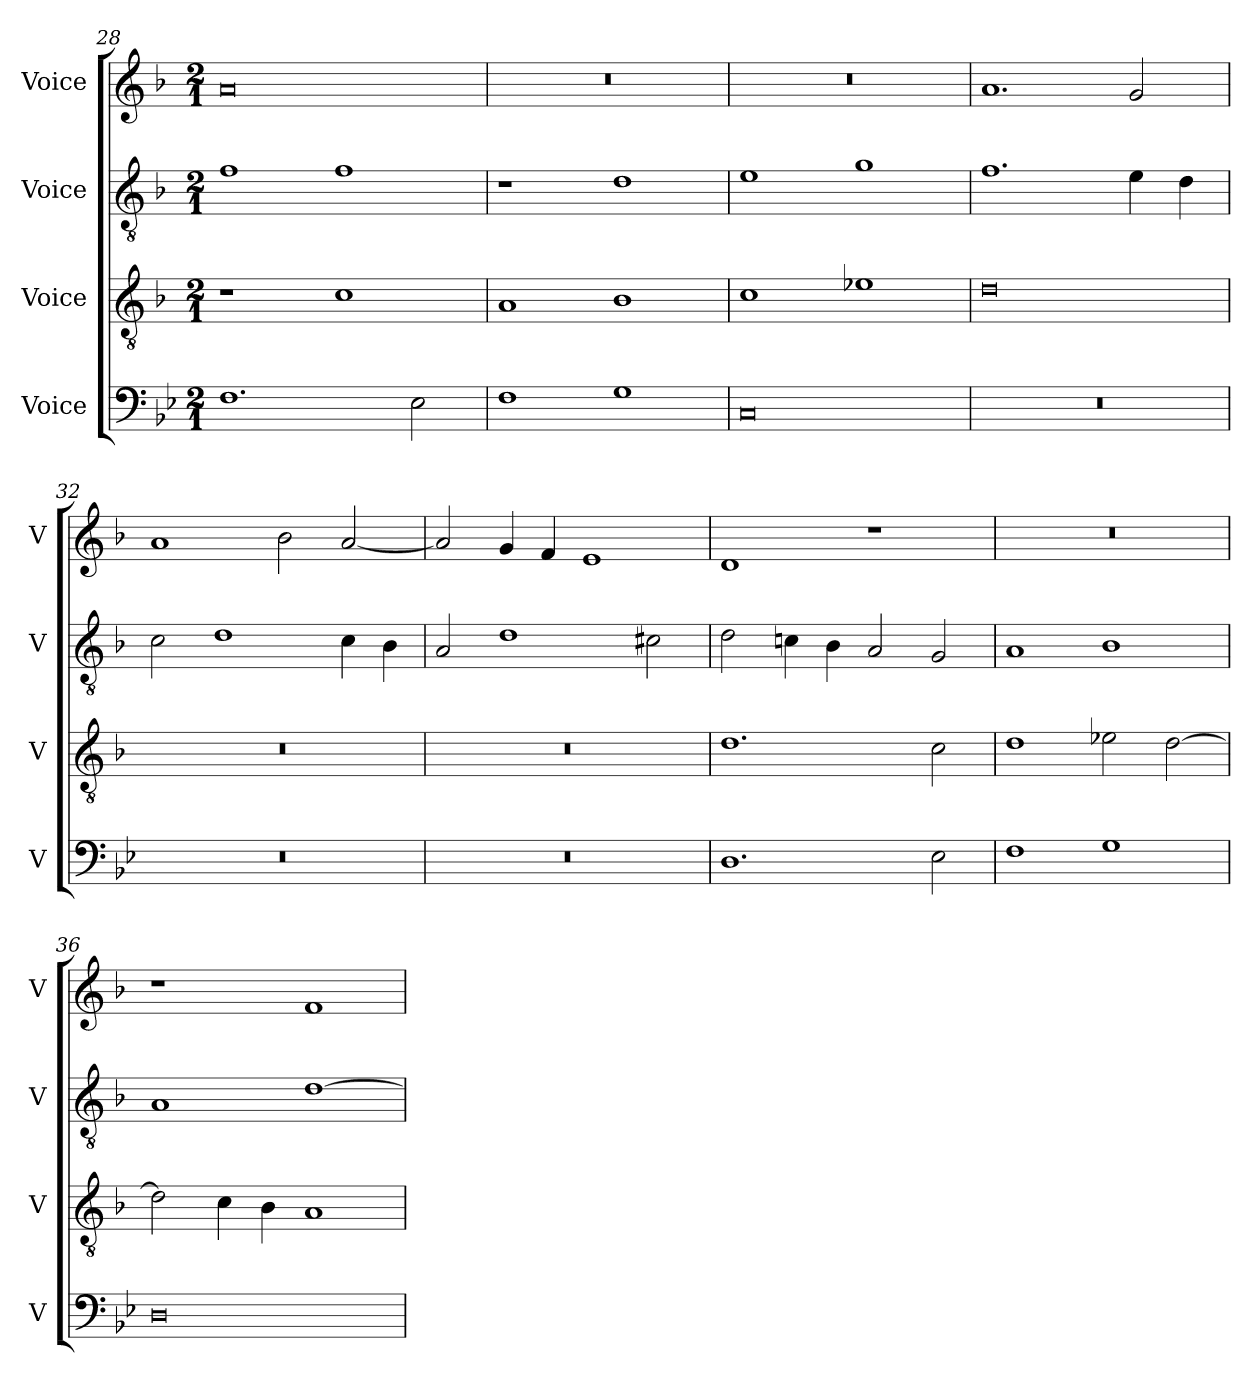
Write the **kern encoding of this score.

**kern	**kern	**kern	**kern
*part4	*part3	*part2	*part1
*staff4	*staff3	*staff2	*staff1
*I"Voice	*I"Voice	*I"Voice	*I"Voice
*I'V	*I'V	*I'V	*I'V
*clefF4	*clefGv2	*clefGv2	*clefG2
*k[b-e-]	*k[b-]	*k[b-]	*k[b-]
*M2/1	*M2/1	*M2/1	*M2/1
=28	=28	=28	=28
1.F	1r	1f	0a
.	1c	1f	.
2E-\	.	.	.
=29	=29	=29	=29
1F	1A	1r	0r
1G	1B-	1d	.
=30	=30	=30	=30
0C	1c	1e	0r
.	1e-X	1g	.
!!LO:LB:g=z
=31	=31	=31	=31
0r	0d	1.f	1.a
.	.	4e\	2g/
.	.	4d\	.
=32	=32	=32	=32
0r	0r	2c\	1a
.	.	1d	.
.	.	.	2b-\
.	.	4c\	[2a/
.	.	4B-\	.
=33	=33	=33	=33
0r	0r	2A/	2a/]
.	.	1d	4g/
.	.	.	4f/
.	.	.	1e
.	.	2c#X\	.
=34	=34	=34	=34
1.D	1.d	2d\	1d
.	.	4cn\	.
.	.	4B-\	.
.	.	2A/	1r
2E-\	2c\	2G/	.
!!LO:LB:g=z
=35	=35	=35	=35
1F	1d	1A	0r
1G	2e-X\	1B-	.
.	[2d\	.	.
=36	=36	=36	=36
0D	2d\]	1A	1r
.	4c\	.	.
.	4B-\	.	.
.	1A	[1d	1f
=	=	=	=
*-	*-	*-	*-
